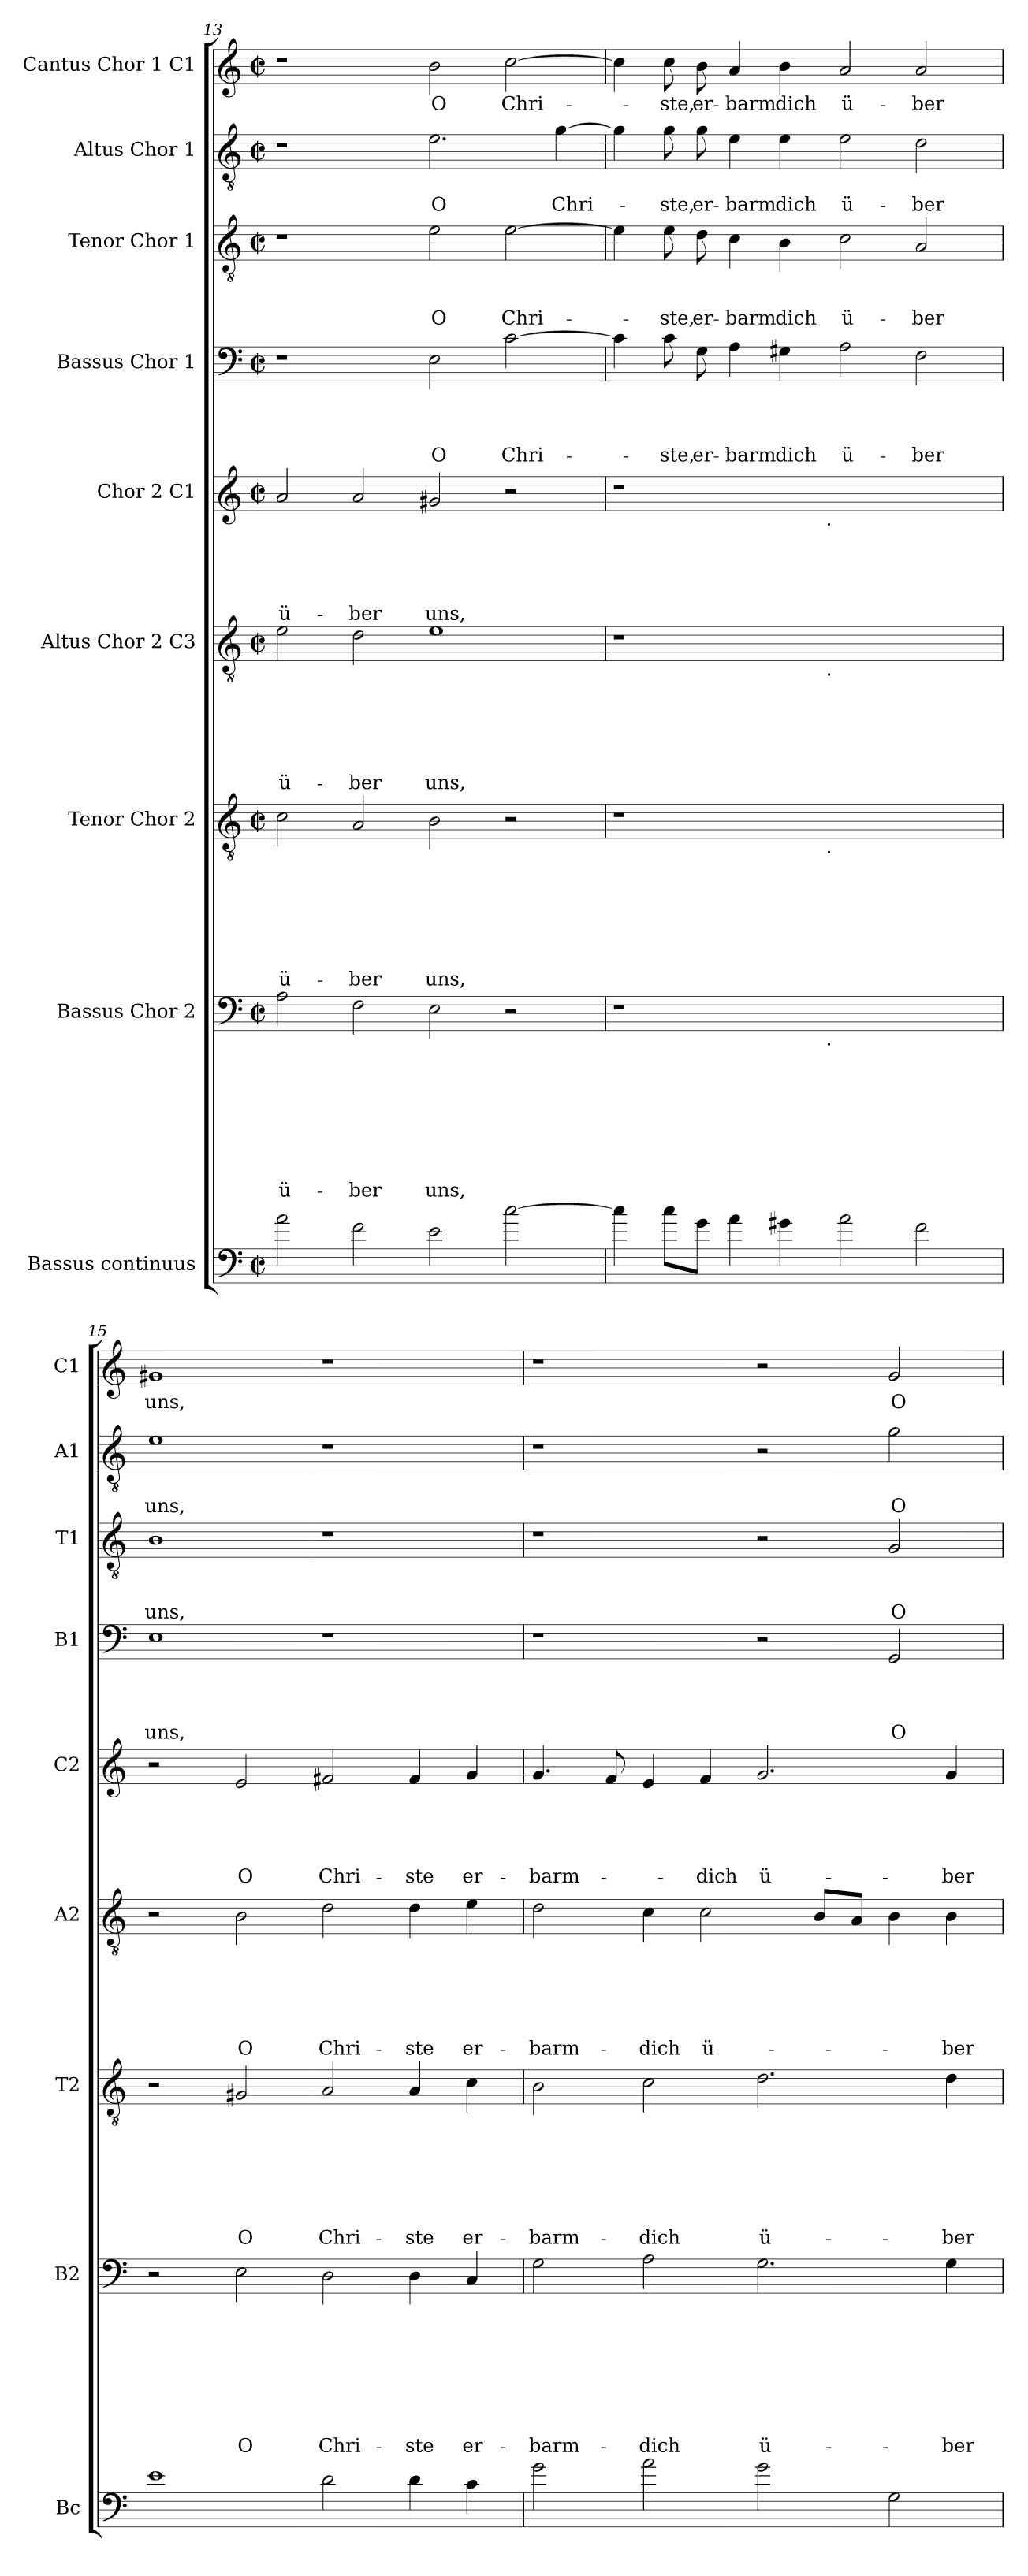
**kern	**kern	**text	**text	**text	**text	**text	**text	**text	**text	**kern	**text	**text	**text	**text	**text	**text	**text	**kern	**text	**text	**text	**text	**text	**text	**kern	**text	**text	**text	**text	**text	**kern	**text	**text	**text	**text	**kern	**text	**text	**text	**kern	**text	**text	**kern	**text
*part9	*part8	*part8	*part8	*part8	*part8	*part8	*part8	*part8	*part8	*part7	*part7	*part7	*part7	*part7	*part7	*part7	*part7	*part6	*part6	*part6	*part6	*part6	*part6	*part6	*part5	*part5	*part5	*part5	*part5	*part5	*part4	*part4	*part4	*part4	*part4	*part3	*part3	*part3	*part3	*part2	*part2	*part2	*part1	*part1
*staff9	*staff8	*staff8	*staff8	*staff8	*staff8	*staff8	*staff8	*staff8	*staff8	*staff7	*staff7	*staff7	*staff7	*staff7	*staff7	*staff7	*staff7	*staff6	*staff6	*staff6	*staff6	*staff6	*staff6	*staff6	*staff5	*staff5	*staff5	*staff5	*staff5	*staff5	*staff4	*staff4	*staff4	*staff4	*staff4	*staff3	*staff3	*staff3	*staff3	*staff2	*staff2	*staff2	*staff1	*staff1
*I"Bassus continuus	*I"Bassus Chor 2	*	*	*	*	*	*	*	*	*I"Tenor Chor 2	*	*	*	*	*	*	*	*I"Altus Chor 2 C3	*	*	*	*	*	*	*I"Chor 2 C1	*	*	*	*	*	*I"Bassus Chor 1	*	*	*	*	*I"Tenor Chor 1	*	*	*	*I"Altus Chor 1	*	*	*I"Cantus Chor 1 C1	*
*I'Bc	*I'B2	*	*	*	*	*	*	*	*	*I'T2	*	*	*	*	*	*	*	*I'A2	*	*	*	*	*	*	*I'C2	*	*	*	*	*	*I'B1	*	*	*	*	*I'T1	*	*	*	*I'A1	*	*	*I'C1	*
*clefF4	*clefF4	*	*	*	*	*	*	*	*	*clefGv2	*	*	*	*	*	*	*	*clefGv2	*	*	*	*	*	*	*clefG2	*	*	*	*	*	*clefF4	*	*	*	*	*clefGv2	*	*	*	*clefGv2	*	*	*clefG2	*
*ITrd7c12	*	*	*	*	*	*	*	*	*	*	*	*	*	*	*	*	*	*	*	*	*	*	*	*	*	*	*	*	*	*	*	*	*	*	*	*	*	*	*	*	*	*	*	*
*k[]	*k[]	*	*	*	*	*	*	*	*	*k[]	*	*	*	*	*	*	*	*k[]	*	*	*	*	*	*	*k[]	*	*	*	*	*	*k[]	*	*	*	*	*k[]	*	*	*	*k[]	*	*	*k[]	*
*C:	*C:	*	*	*	*	*	*	*	*	*C:	*	*	*	*	*	*	*	*C:	*	*	*	*	*	*	*C:	*	*	*	*	*	*C:	*	*	*	*	*C:	*	*	*	*C:	*	*	*C:	*
*M2/2	*M2/2	*	*	*	*	*	*	*	*	*M2/2	*	*	*	*	*	*	*	*M2/2	*	*	*	*	*	*	*M2/2	*	*	*	*	*	*M2/2	*	*	*	*	*M2/2	*	*	*	*M2/2	*	*	*M2/2	*
*met(c|)	*met(c|)	*	*	*	*	*	*	*	*	*met(c|)	*	*	*	*	*	*	*	*met(c|)	*	*	*	*	*	*	*met(c|)	*	*	*	*	*	*met(c|)	*	*	*	*	*met(c|)	*	*	*	*met(c|)	*	*	*met(c|)	*
=13	=13	=13	=13	=13	=13	=13	=13	=13	=13	=13	=13	=13	=13	=13	=13	=13	=13	=13	=13	=13	=13	=13	=13	=13	=13	=13	=13	=13	=13	=13	=13	=13	=13	=13	=13	=13	=13	=13	=13	=13	=13	=13	=13	=13
!	!	!	!	!	!	!	!	!	!LO:LY:b	!	!	!	!	!	!	!	!LO:LY:b	!	!	!	!	!	!	!LO:LY:b	!	!	!	!	!	!LO:LY:b	!	!	!	!	!	!	!	!	!	!	!	!	!	!
2A\	2A\	.	.	.	.	.	.	.	ü-	2c\	.	.	.	.	.	.	ü-	2e\	.	.	.	.	.	ü-	2a/	.	.	.	.	ü-	1r	.	.	.	.	1r	.	.	.	1r	.	.	1r	.
!	!	!	!	!	!	!	!	!	!LO:LY:b	!	!	!	!	!	!	!	!LO:LY:b	!	!	!	!	!	!	!LO:LY:b	!	!	!	!	!	!LO:LY:b	!	!	!	!	!	!	!	!	!	!	!	!	!	!
2F\	2F\	.	.	.	.	.	.	.	-ber	2A/	.	.	.	.	.	.	-ber	2d\	.	.	.	.	.	-ber	2a/	.	.	.	.	-ber	.	.	.	.	.	.	.	.	.	.	.	.	.	.
!	!	!	!	!	!	!	!	!	!LO:LY:b	!	!	!	!	!	!	!	!LO:LY:b	!	!	!	!	!	!	!LO:LY:b	!	!	!	!	!	!LO:LY:b	!	!	!	!	!LO:LY:b	!	!	!	!LO:LY:b	!	!	!LO:LY:b	!	!LO:LY:b
2E\	2E\	.	.	.	.	.	.	.	uns,	2B\	.	.	.	.	.	.	uns,	1e	.	.	.	.	.	uns,	2g#X/	.	.	.	.	uns,	2E\	.	.	.	O	2e\	.	.	O	2.e\	.	O	2b\	O
!	!	!	!	!	!	!	!	!	!	!	!	!	!	!	!	!	!	!	!	!	!	!	!	!	!	!	!	!	!	!	!	!	!	!	!LO:LY:b	!	!	!	!LO:LY:b	!	!	!	!	!LO:LY:b
[>2c\	2r	.	.	.	.	.	.	.	.	2r	.	.	.	.	.	.	.	.	.	.	.	.	.	.	2r	.	.	.	.	.	[>2c\	.	.	.	Chri-	[>2e\	.	.	Chri-	.	.	.	[>2cc\	Chri-
!	!	!	!	!	!	!	!	!	!	!	!	!	!	!	!	!	!	!	!	!	!	!	!	!	!	!	!	!	!	!	!	!	!	!	!	!	!	!	!	!	!	!LO:LY:b	!	!
.	.	.	.	.	.	.	.	.	.	.	.	.	.	.	.	.	.	.	.	.	.	.	.	.	.	.	.	.	.	.	.	.	.	.	.	.	.	.	.	[>4g\	.	Chri-	.	.
=14	=14	=14	=14	=14	=14	=14	=14	=14	=14	=14	=14	=14	=14	=14	=14	=14	=14	=14	=14	=14	=14	=14	=14	=14	=14	=14	=14	=14	=14	=14	=14	=14	=14	=14	=14	=14	=14	=14	=14	=14	=14	=14	=14	=14
*	*^	*	*	*	*	*	*	*	*	*^	*	*	*	*	*	*	*	*^	*	*	*	*	*	*	*^	*	*	*	*	*	*	*	*	*	*	*	*	*	*	*	*	*	*	*
4c\]	1r	2ryy	.	.	.	.	.	.	.	.	1r	2ryy	.	.	.	.	.	.	.	1r	2ryy	.	.	.	.	.	.	1r	2ryy	.	.	.	.	.	4c\]	.	.	.	.	4e\]	.	.	.	4g\]	.	.	4cc\]	.
!	!	!	!	!	!	!	!	!	!	!	!	!	!	!	!	!	!	!	!	!	!	!	!	!	!	!	!	!	!	!	!	!	!	!	!	!	!	!	!LO:LY:b	!	!	!	!LO:LY:b	!	!	!LO:LY:b	!	!LO:LY:b
8c\L	.	.	.	.	.	.	.	.	.	.	.	.	.	.	.	.	.	.	.	.	.	.	.	.	.	.	.	.	.	.	.	.	.	.	8c\	.	.	.	-ste,	8e\	.	.	-ste,	8g\	.	-ste,	8cc\	-ste,
!	!	!	!	!	!	!	!	!	!	!	!	!	!	!	!	!	!	!	!	!	!	!	!	!	!	!	!	!	!	!	!	!	!	!	!	!	!	!	!LO:LY:b	!	!	!	!LO:LY:b	!	!	!LO:LY:b	!	!LO:LY:b
8G\J	.	.	.	.	.	.	.	.	.	.	.	.	.	.	.	.	.	.	.	.	.	.	.	.	.	.	.	.	.	.	.	.	.	.	8G\	.	.	.	er-	8d\	.	.	er-	8g\	.	er-	8b\	er-
!	!	!	!	!	!	!	!	!	!	!	!	!	!	!	!	!	!	!	!	!	!	!	!	!	!	!	!	!	!	!	!	!	!	!	!	!	!	!	!LO:LY:b	!	!	!	!LO:LY:b	!	!	!LO:LY:b	!	!LO:LY:b
4A\	.	4...ryy	.	.	.	.	.	.	.	.	.	4...ryy	.	.	.	.	.	.	.	.	4...ryy	.	.	.	.	.	.	.	4...ryy	.	.	.	.	.	4A\	.	.	.	-barm	4c\	.	.	-barm	4e\	.	-barm	4a/	-barm
!	!	!	!	!	!	!	!	!	!	!	!	!	!	!	!	!	!	!	!	!	!	!	!	!	!	!	!	!	!	!	!	!	!	!	!	!	!	!	!LO:LY:b	!	!	!	!LO:LY:b	!	!	!LO:LY:b	!	!LO:LY:b
4G#X\	.	.	.	.	.	.	.	.	.	.	.	.	.	.	.	.	.	.	.	.	.	.	.	.	.	.	.	.	.	.	.	.	.	.	4G#X\	.	.	.	dich	4B\	.	.	dich	4e\	.	dich	4b\	dich
!	!	!	!	!	!	!	!	!	!	!	!	!	!	!	!	!	!	!	!	!	!	!	!	!	!	!	!	!	!LO:TX:b:t=.	!	!	!	!	!	!	!	!	!	!	!	!	!	!	!	!	!	!	!
!	!	!	!	!	!	!	!	!	!	!	!	!	!	!	!	!	!	!	!	!	!LO:TX:b:t=.	!	!	!	!	!	!	!	!	!	!	!	!	!	!	!	!	!	!	!	!	!	!	!	!	!	!	!
!	!	!	!	!	!	!	!	!	!	!	!	!LO:TX:b:t=.	!	!	!	!	!	!	!	!	!	!	!	!	!	!	!	!	!	!	!	!	!	!	!	!	!	!	!	!	!	!	!	!	!	!	!	!
!	!	!LO:TX:b:t=.	!	!	!	!	!	!	!	!	!	!	!	!	!	!	!	!	!	!	!	!	!	!	!	!	!	!	!	!	!	!	!	!	!	!	!	!	!	!	!	!	!	!	!	!	!	!
.	.	1ryy	.	.	.	.	.	.	.	.	.	1ryy	.	.	.	.	.	.	.	.	1ryy	.	.	.	.	.	.	.	1ryy	.	.	.	.	.	.	.	.	.	.	.	.	.	.	.	.	.	.	.
!	!	!	!	!	!	!	!	!	!	!	!	!	!	!	!	!	!	!	!	!	!	!	!	!	!	!	!	!	!	!	!	!	!	!	!	!	!	!	!LO:LY:b	!	!	!	!LO:LY:b	!	!	!LO:LY:b	!	!LO:LY:b
2A\	1ryy	.	.	.	.	.	.	.	.	.	1ryy	.	.	.	.	.	.	.	.	1ryy	.	.	.	.	.	.	.	1ryy	.	.	.	.	.	.	2A\	.	.	.	ü-	2c\	.	.	ü-	2e\	.	ü-	2a/	ü-
!	!	!	!	!	!	!	!	!	!	!	!	!	!	!	!	!	!	!	!	!	!	!	!	!	!	!	!	!	!	!	!	!	!	!	!	!	!	!	!LO:LY:b	!	!	!	!LO:LY:b	!	!	!LO:LY:b	!	!LO:LY:b
2F\	.	.	.	.	.	.	.	.	.	.	.	.	.	.	.	.	.	.	.	.	.	.	.	.	.	.	.	.	.	.	.	.	.	.	2F\	.	.	.	-ber	2A/	.	.	-ber	2d\	.	-ber	2a/	-ber
.	.	32ryy	.	.	.	.	.	.	.	.	.	32ryy	.	.	.	.	.	.	.	.	32ryy	.	.	.	.	.	.	.	32ryy	.	.	.	.	.	.	.	.	.	.	.	.	.	.	.	.	.	.	.
=15	=15	=15	=15	=15	=15	=15	=15	=15	=15	=15	=15	=15	=15	=15	=15	=15	=15	=15	=15	=15	=15	=15	=15	=15	=15	=15	=15	=15	=15	=15	=15	=15	=15	=15	=15	=15	=15	=15	=15	=15	=15	=15	=15	=15	=15	=15	=15	=15
!	!	!	!	!	!	!	!	!	!	!	!	!	!	!	!	!	!	!	!	!	!	!	!	!	!	!	!	!	!	!	!	!	!	!	!	!	!	!	!LO:LY:b	!	!	!	!LO:LY:b	!	!	!LO:LY:b	!	!LO:LY:b
*	*v	*v	*	*	*	*	*	*	*	*	*	*	*	*	*	*	*	*	*	*v	*v	*	*	*	*	*	*	*v	*v	*	*	*	*	*	*	*	*	*	*	*	*	*	*	*	*	*	*	*
*	*	*	*	*	*	*	*	*	*	*v	*v	*	*	*	*	*	*	*	*	*	*	*	*	*	*	*	*	*	*	*	*	*	*	*	*	*	*	*	*	*	*	*	*	*	*
1E	2r	.	.	.	.	.	.	.	.	2r	.	.	.	.	.	.	.	2r	.	.	.	.	.	.	2r	.	.	.	.	.	1E	.	.	.	uns,	1B	.	.	uns,	1e	.	uns,	1g#X	uns,
!	!	!	!	!	!	!	!	!	!LO:LY:b	!	!	!	!	!	!	!	!LO:LY:b	!	!	!	!	!	!	!LO:LY:b	!	!	!	!	!	!LO:LY:b	!	!	!	!	!	!	!	!	!	!	!	!	!	!
.	2E\	.	.	.	.	.	.	.	O	2G#X/	.	.	.	.	.	.	O	2B\	.	.	.	.	.	O	2e/	.	.	.	.	O	.	.	.	.	.	.	.	.	.	.	.	.	.	.
!	!	!	!	!	!	!	!	!	!LO:LY:b	!	!	!	!	!	!	!	!LO:LY:b	!	!	!	!	!	!	!LO:LY:b	!	!	!	!	!	!LO:LY:b	!	!	!	!	!	!	!	!	!	!	!	!	!	!
2D\	2D\	.	.	.	.	.	.	.	Chri-	2A/	.	.	.	.	.	.	Chri-	2d\	.	.	.	.	.	Chri-	2f#X/	.	.	.	.	Chri-	1r	.	.	.	.	1r	.	.	.	1r	.	.	1r	.
!	!	!	!	!	!	!	!	!	!LO:LY:b:rj	!	!	!	!	!	!	!	!LO:LY:b:rj	!	!	!	!	!	!	!LO:LY:b:rj	!	!	!	!	!	!LO:LY:b:rj	!	!	!	!	!	!	!	!	!	!	!	!	!	!
4D\	4D\	.	.	.	.	.	.	.	-ste	4A/	.	.	.	.	.	.	-ste	4d\	.	.	.	.	.	-ste	4f#/	.	.	.	.	-ste	.	.	.	.	.	.	.	.	.	.	.	.	.	.
!	!	!	!	!	!	!	!	!	!LO:LY:b	!	!	!	!	!	!	!	!LO:LY:b	!	!	!	!	!	!	!LO:LY:b	!	!	!	!	!	!LO:LY:b	!	!	!	!	!	!	!	!	!	!	!	!	!	!
4C\	4C/	.	.	.	.	.	.	.	er-	4c\	.	.	.	.	.	.	er-	4e\	.	.	.	.	.	er-	4g/	.	.	.	.	er-	.	.	.	.	.	.	.	.	.	.	.	.	.	.
=16	=16	=16	=16	=16	=16	=16	=16	=16	=16	=16	=16	=16	=16	=16	=16	=16	=16	=16	=16	=16	=16	=16	=16	=16	=16	=16	=16	=16	=16	=16	=16	=16	=16	=16	=16	=16	=16	=16	=16	=16	=16	=16	=16	=16
!	!	!	!	!	!	!	!	!	!LO:LY:b	!	!	!	!	!	!	!	!LO:LY:b	!	!	!	!	!	!	!LO:LY:b	!	!	!	!	!	!LO:LY:b	!	!	!	!	!	!	!	!	!	!	!	!	!	!
2G\	2G\	.	.	.	.	.	.	.	-barm-	2B\	.	.	.	.	.	.	-barm-	2d\	.	.	.	.	.	-barm-	4.g/	.	.	.	.	-barm-	1r	.	.	.	.	1r	.	.	.	1r	.	.	1r	.
.	.	.	.	.	.	.	.	.	.	.	.	.	.	.	.	.	.	.	.	.	.	.	.	.	8f/	.	.	.	.	.	.	.	.	.	.	.	.	.	.	.	.	.	.	.
!	!	!	!	!	!	!	!	!	!LO:LY:b:rj	!	!	!	!	!	!	!	!LO:LY:b:rj	!	!	!	!	!	!	!LO:LY:b:rj	!	!	!	!	!	!	!	!	!	!	!	!	!	!	!	!	!	!	!	!
2A\	2A\	.	.	.	.	.	.	.	-dich	2c\	.	.	.	.	.	.	-dich	4c\	.	.	.	.	.	-dich	4e/	.	.	.	.	.	.	.	.	.	.	.	.	.	.	.	.	.	.	.
!	!	!	!	!	!	!	!	!	!	!	!	!	!	!	!	!	!	!	!	!	!	!	!	!LO:LY:b	!	!	!	!	!	!LO:LY:b	!	!	!	!	!	!	!	!	!	!	!	!	!	!
.	.	.	.	.	.	.	.	.	.	.	.	.	.	.	.	.	.	2c\	.	.	.	.	.	ü-	4f/	.	.	.	.	-dich	.	.	.	.	.	.	.	.	.	.	.	.	.	.
!	!	!	!	!	!	!	!	!	!LO:LY:b	!	!	!	!	!	!	!	!LO:LY:b	!	!	!	!	!	!	!	!	!	!	!	!	!LO:LY:b	!	!	!	!	!	!	!	!	!	!	!	!	!	!
2G\	2.G\	.	.	.	.	.	.	.	ü-	2.d\	.	.	.	.	.	.	ü-	.	.	.	.	.	.	.	2.g/	.	.	.	.	ü-	2r	.	.	.	.	2r	.	.	.	2r	.	.	2r	.
.	.	.	.	.	.	.	.	.	.	.	.	.	.	.	.	.	.	8B/L	.	.	.	.	.	.	.	.	.	.	.	.	.	.	.	.	.	.	.	.	.	.	.	.	.	.
.	.	.	.	.	.	.	.	.	.	.	.	.	.	.	.	.	.	8A/J	.	.	.	.	.	.	.	.	.	.	.	.	.	.	.	.	.	.	.	.	.	.	.	.	.	.
!	!	!	!	!	!	!	!	!	!	!	!	!	!	!	!	!	!	!	!	!	!	!	!	!	!	!	!	!	!	!	!	!	!	!	!LO:LY:b	!	!	!	!LO:LY:b	!	!	!LO:LY:b	!	!LO:LY:b
2GG\	.	.	.	.	.	.	.	.	.	.	.	.	.	.	.	.	.	4B\	.	.	.	.	.	.	.	.	.	.	.	.	2GG/	.	.	.	O	2G/	.	.	O	2g\	.	O	2g/	O
!	!	!	!	!	!	!	!	!	!LO:LY:b	!	!	!	!	!	!	!	!LO:LY:b	!	!	!	!	!	!	!LO:LY:b	!	!	!	!	!	!LO:LY:b	!	!	!	!	!	!	!	!	!	!	!	!	!	!
.	4G\	.	.	.	.	.	.	.	-ber	4d\	.	.	.	.	.	.	-ber	4B\	.	.	.	.	.	-ber	4g/	.	.	.	.	-ber	.	.	.	.	.	.	.	.	.	.	.	.	.	.
=	=	=	=	=	=	=	=	=	=	=	=	=	=	=	=	=	=	=	=	=	=	=	=	=	=	=	=	=	=	=	=	=	=	=	=	=	=	=	=	=	=	=	=	=
*-	*-	*-	*-	*-	*-	*-	*-	*-	*-	*-	*-	*-	*-	*-	*-	*-	*-	*-	*-	*-	*-	*-	*-	*-	*-	*-	*-	*-	*-	*-	*-	*-	*-	*-	*-	*-	*-	*-	*-	*-	*-	*-	*-	*-
